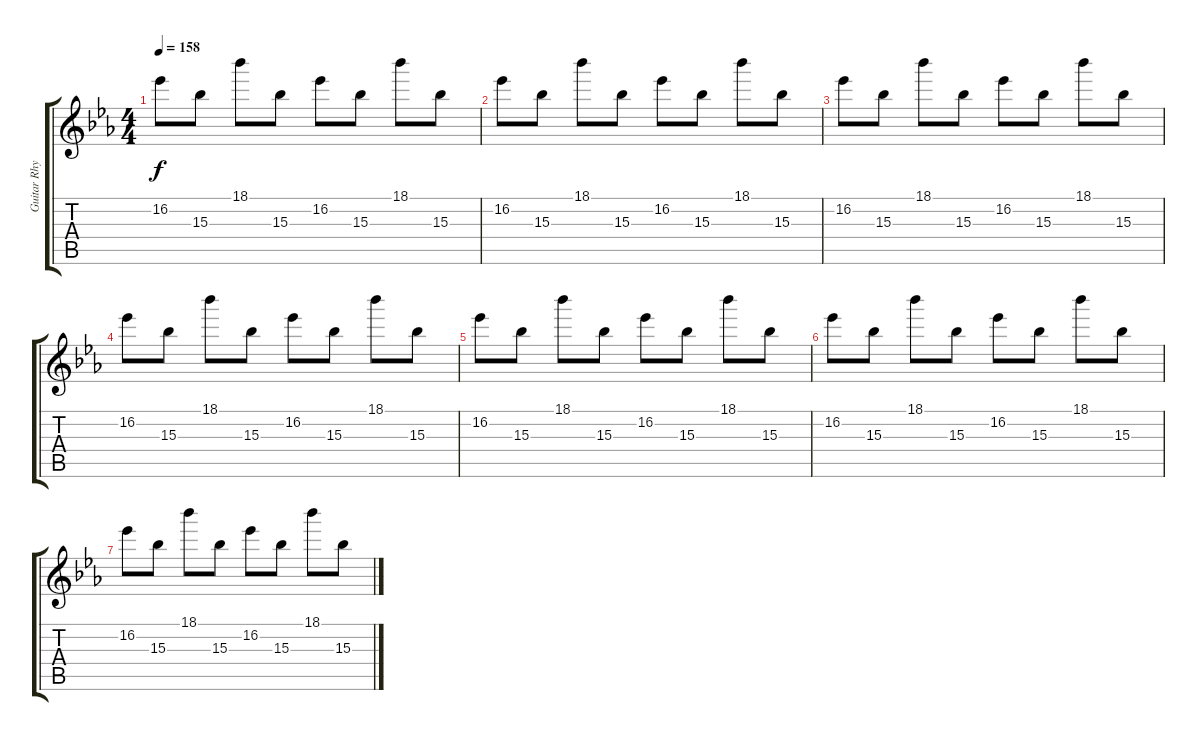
\track ("Guitar Rhythm" "Guitar Rhy") {instrument distortionguitar}
\staff {score tabs}
\tuning (E4 B3 G3 D3 A2 E2) {hide}
\ts (4 4)
\tempo 158
\clef g2
\ks eb
16.2.8{dy f} 15.3.8 18.1.8 15.3.8 16.2.8 15.3.8 18.1.8 15.3.8 |
16.2.8 15.3.8 18.1.8 15.3.8 16.2.8 15.3.8 18.1.8 15.3.8 |
16.2.8 15.3.8 18.1.8 15.3.8 16.2.8 15.3.8 18.1.8 15.3.8 |
16.2.8 15.3.8 18.1.8 15.3.8 16.2.8 15.3.8 18.1.8 15.3.8 |
16.2.8 15.3.8 18.1.8 15.3.8 16.2.8 15.3.8 18.1.8 15.3.8 |
16.2.8 15.3.8 18.1.8 15.3.8 16.2.8 15.3.8 18.1.8 15.3.8 |
16.2.8 15.3.8 18.1.8 15.3.8 16.2.8 15.3.8 18.1.8 15.3.8
